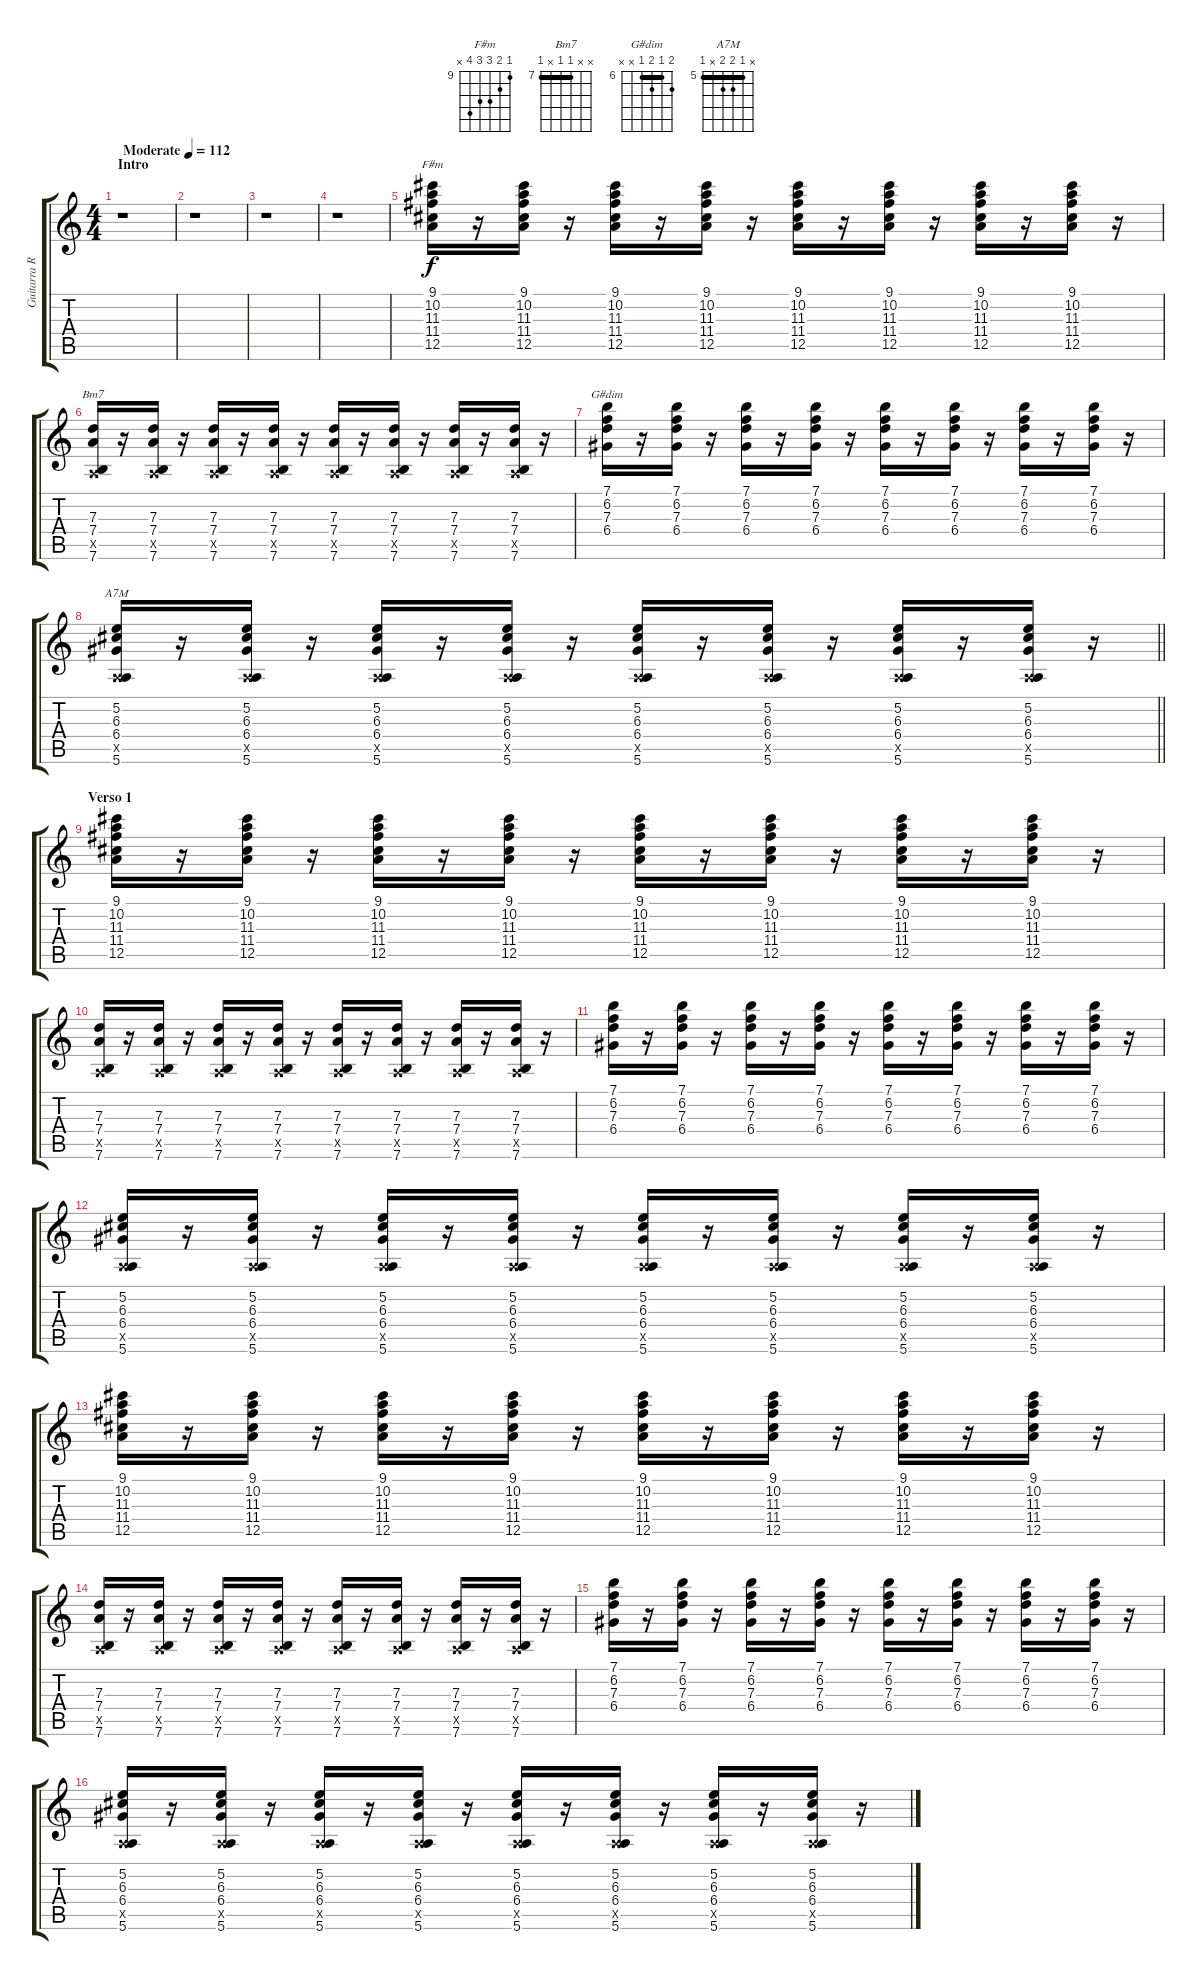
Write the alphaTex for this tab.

\track ("Guitarra Ritmica" "Guitarra R") {instrument distortionguitar}
\staff {score tabs}
\tuning (E4 B3 G3 D3 A2 E2) {hide}
\chord ("F#m" 9 10 11 11 12 x) {firstfret 9}
\chord ("Bm7" x x 7 7 x 7) {firstfret 7 barre 7}
\chord ("G#dim" 7 6 7 6 x x) {firstfret 6 barre 6}
\chord ("A7M" x 5 6 6 x 5) {firstfret 5 barre 5}
\ts (4 4)
\section ("" "Intro")
\tempo (112 "Moderate")
\clef g2
\ks c
r.1{dy f instrument distortionguitar} |
r.1 |
r.1 |
r.1 |
(9.1 10.2 11.3 11.4 12.5).16{ch "F#m"} r.16 (9.1 10.2 11.3 11.4 12.5).16 r.16 (9.1 10.2 11.3 11.4 12.5).16 r.16 (9.1 10.2 11.3 11.4 12.5).16 r.16 (9.1 10.2 11.3 11.4 12.5).16 r.16 (9.1 10.2 11.3 11.4 12.5).16 r.16 (9.1 10.2 11.3 11.4 12.5).16 r.16 (9.1 10.2 11.3 11.4 12.5).16 r.16 |
(7.3 7.4 0.5{x} 7.6).16{ch "Bm7"} r.16 (7.3 7.4 0.5{x} 7.6).16 r.16 (7.3 7.4 0.5{x} 7.6).16 r.16 (7.3 7.4 0.5{x} 7.6).16 r.16 (7.3 7.4 0.5{x} 7.6).16 r.16 (7.3 7.4 0.5{x} 7.6).16 r.16 (7.3 7.4 0.5{x} 7.6).16 r.16 (7.3 7.4 0.5{x} 7.6).16 r.16 |
(7.1 6.2 7.3 6.4).16{ch "G#dim"} r.16 (7.1 6.2 7.3 6.4).16 r.16 (7.1 6.2 7.3 6.4).16 r.16 (7.1 6.2 7.3 6.4).16 r.16 (7.1 6.2 7.3 6.4).16 r.16 (7.1 6.2 7.3 6.4).16 r.16 (7.1 6.2 7.3 6.4).16 r.16 (7.1 6.2 7.3 6.4).16 r.16 |
\barLineRight lightlight
(5.2 6.3 6.4 0.5{x} 5.6).16{ch "A7M"} r.16 (5.2 6.3 6.4 0.5{x} 5.6).16 r.16 (5.2 6.3 6.4 0.5{x} 5.6).16 r.16 (5.2 6.3 6.4 0.5{x} 5.6).16 r.16 (5.2 6.3 6.4 0.5{x} 5.6).16 r.16 (5.2 6.3 6.4 0.5{x} 5.6).16 r.16 (5.2 6.3 6.4 0.5{x} 5.6).16 r.16 (5.2 6.3 6.4 0.5{x} 5.6).16 r.16 |
\section ("" "Verso 1")
(9.1 10.2 11.3 11.4 12.5).16 r.16 (9.1 10.2 11.3 11.4 12.5).16 r.16 (9.1 10.2 11.3 11.4 12.5).16 r.16 (9.1 10.2 11.3 11.4 12.5).16 r.16 (9.1 10.2 11.3 11.4 12.5).16 r.16 (9.1 10.2 11.3 11.4 12.5).16 r.16 (9.1 10.2 11.3 11.4 12.5).16 r.16 (9.1 10.2 11.3 11.4 12.5).16 r.16 |
(7.3 7.4 0.5{x} 7.6).16 r.16 (7.3 7.4 0.5{x} 7.6).16 r.16 (7.3 7.4 0.5{x} 7.6).16 r.16 (7.3 7.4 0.5{x} 7.6).16 r.16 (7.3 7.4 0.5{x} 7.6).16 r.16 (7.3 7.4 0.5{x} 7.6).16 r.16 (7.3 7.4 0.5{x} 7.6).16 r.16 (7.3 7.4 0.5{x} 7.6).16 r.16 |
(7.1 6.2 7.3 6.4).16 r.16 (7.1 6.2 7.3 6.4).16 r.16 (7.1 6.2 7.3 6.4).16 r.16 (7.1 6.2 7.3 6.4).16 r.16 (7.1 6.2 7.3 6.4).16 r.16 (7.1 6.2 7.3 6.4).16 r.16 (7.1 6.2 7.3 6.4).16 r.16 (7.1 6.2 7.3 6.4).16 r.16 |
(5.2 6.3 6.4 0.5{x} 5.6).16 r.16 (5.2 6.3 6.4 0.5{x} 5.6).16 r.16 (5.2 6.3 6.4 0.5{x} 5.6).16 r.16 (5.2 6.3 6.4 0.5{x} 5.6).16 r.16 (5.2 6.3 6.4 0.5{x} 5.6).16 r.16 (5.2 6.3 6.4 0.5{x} 5.6).16 r.16 (5.2 6.3 6.4 0.5{x} 5.6).16 r.16 (5.2 6.3 6.4 0.5{x} 5.6).16 r.16 |
(9.1 10.2 11.3 11.4 12.5).16 r.16 (9.1 10.2 11.3 11.4 12.5).16 r.16 (9.1 10.2 11.3 11.4 12.5).16 r.16 (9.1 10.2 11.3 11.4 12.5).16 r.16 (9.1 10.2 11.3 11.4 12.5).16 r.16 (9.1 10.2 11.3 11.4 12.5).16 r.16 (9.1 10.2 11.3 11.4 12.5).16 r.16 (9.1 10.2 11.3 11.4 12.5).16 r.16 |
(7.3 7.4 0.5{x} 7.6).16 r.16 (7.3 7.4 0.5{x} 7.6).16 r.16 (7.3 7.4 0.5{x} 7.6).16 r.16 (7.3 7.4 0.5{x} 7.6).16 r.16 (7.3 7.4 0.5{x} 7.6).16 r.16 (7.3 7.4 0.5{x} 7.6).16 r.16 (7.3 7.4 0.5{x} 7.6).16 r.16 (7.3 7.4 0.5{x} 7.6).16 r.16 |
(7.1 6.2 7.3 6.4).16 r.16 (7.1 6.2 7.3 6.4).16 r.16 (7.1 6.2 7.3 6.4).16 r.16 (7.1 6.2 7.3 6.4).16 r.16 (7.1 6.2 7.3 6.4).16 r.16 (7.1 6.2 7.3 6.4).16 r.16 (7.1 6.2 7.3 6.4).16 r.16 (7.1 6.2 7.3 6.4).16 r.16 |
(5.2 6.3 6.4 0.5{x} 5.6).16 r.16 (5.2 6.3 6.4 0.5{x} 5.6).16 r.16 (5.2 6.3 6.4 0.5{x} 5.6).16 r.16 (5.2 6.3 6.4 0.5{x} 5.6).16 r.16 (5.2 6.3 6.4 0.5{x} 5.6).16 r.16 (5.2 6.3 6.4 0.5{x} 5.6).16 r.16 (5.2 6.3 6.4 0.5{x} 5.6).16 r.16 (5.2 6.3 6.4 0.5{x} 5.6).16 r.16
